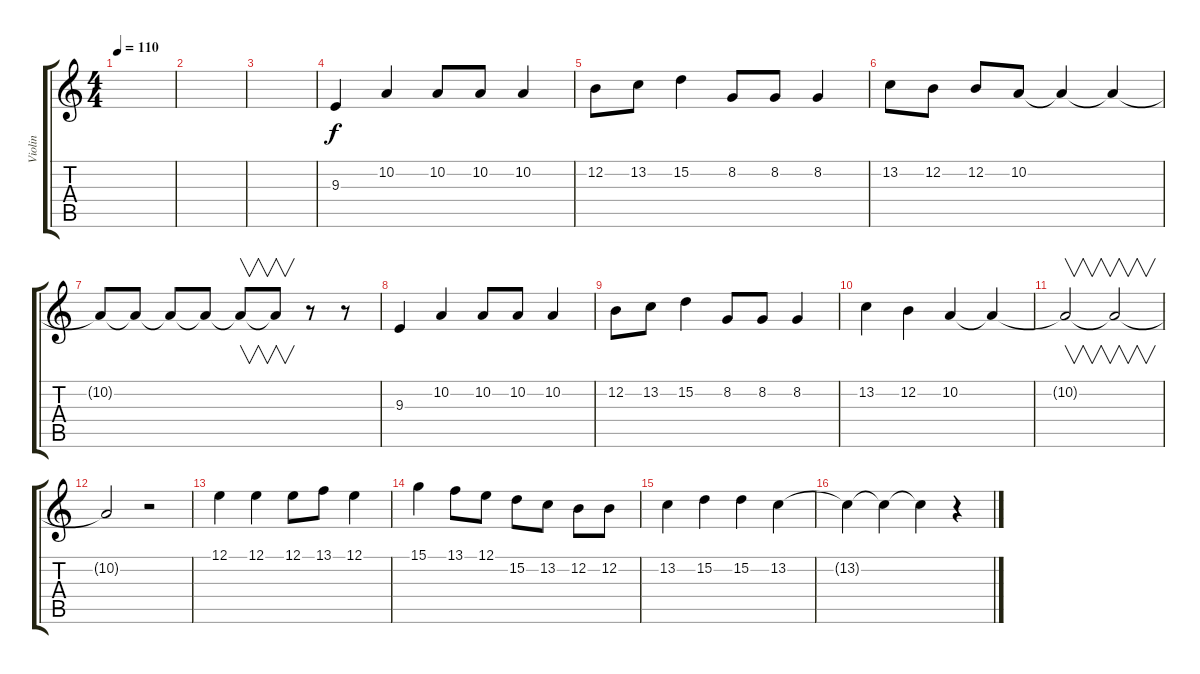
\track ("Violin" "Violin") {instrument violin}
\staff {score tabs}
\tuning (E4 B3 G3 D3 A2 E2) {hide}
\ts (4 4)
\tempo 110
\clef g2
\ks c
|
|
|
9.3.4 10.2.4 10.2.8 10.2.8 10.2.4 |
12.2.8 13.2.8 15.2.4 8.2.8 8.2.8 8.2.4 |
13.2.8 12.2.8 12.2.8 10.2.8 10.2{t}.4 10.2{t}.4 |
10.2{t}.8 10.2{t}.8 10.2{t}.8 10.2{t}.8 10.2{t}.8{v} 10.2{t}.8{v} r.8 r.8 |
9.3.4 10.2.4 10.2.8 10.2.8 10.2.4 |
12.2.8 13.2.8 15.2.4 8.2.8 8.2.8 8.2.4 |
13.2.4 12.2.4 10.2.4 10.2{t}.4 |
10.2{t}.2{v} 10.2{t}.2{v} |
10.2{t}.2 r.2 |
12.1.4 12.1.4 12.1.8 13.1.8 12.1.4 |
15.1.4 13.1.8 12.1.8 15.2.8 13.2.8 12.2.8 12.2.8 |
13.2.4 15.2.4 15.2.4 13.2.4 |
13.2{t}.4 13.2{t}.4 13.2{t}.4 r.4
